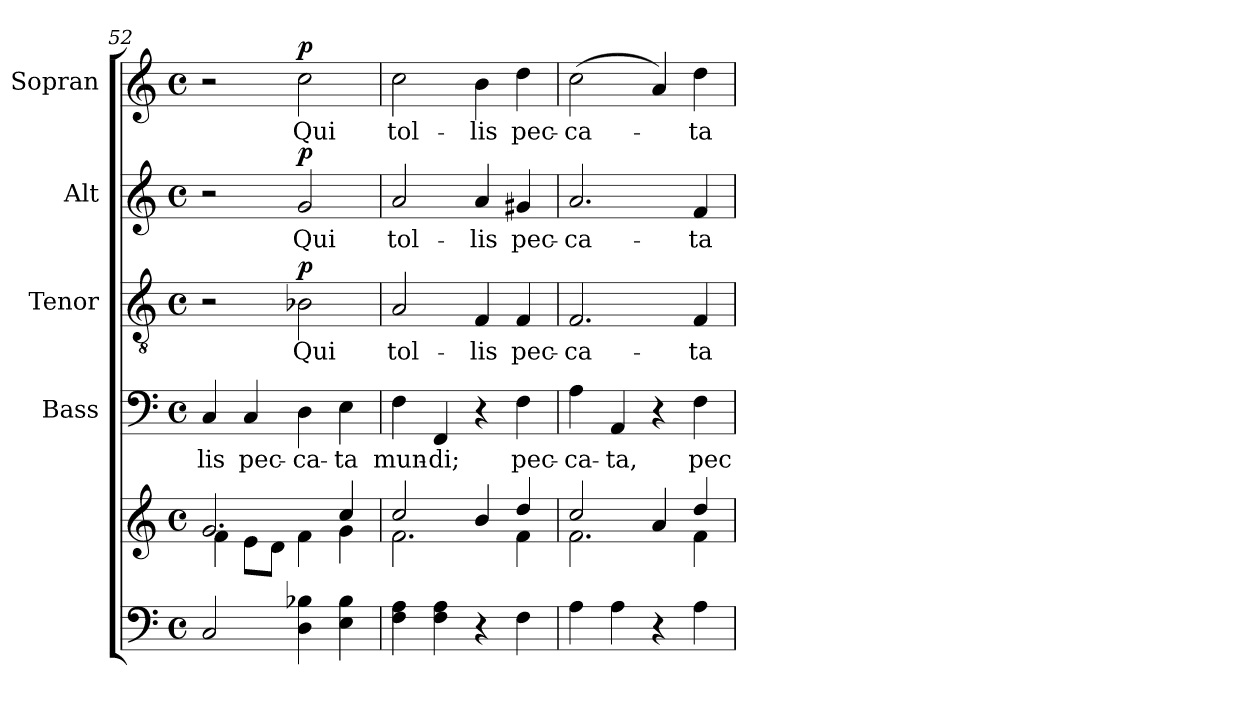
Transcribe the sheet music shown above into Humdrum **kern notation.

**kern	**kern	**kern	**text	**kern	**text	**dynam	**kern	**text	**dynam	**kern	**text	**dynam
*part5	*part5	*part4	*part4	*part3	*part3	*part3	*part2	*part2	*part2	*part1	*part1	*part1
*staff6	*staff5	*staff4	*staff4	*staff3	*staff3	*staff3	*staff2	*staff2	*staff2	*staff1	*staff1	*staff1
*	*	*I"Bass	*	*I"Tenor	*	*	*I"Alt	*	*	*I"Sopran	*	*
*	*	*I'B.	*	*I'T.	*	*	*I'A.	*	*	*I'S.	*	*
*clefF4	*clefG2	*clefF4	*	*clefGv2	*	*	*clefG2	*	*	*clefG2	*	*
*k[]	*k[]	*k[]	*	*k[]	*	*	*k[]	*	*	*k[]	*	*
*C:	*C:	*C:	*	*C:	*	*	*C:	*	*	*C:	*	*
*M4/4	*M4/4	*M4/4	*	*M4/4	*	*	*M4/4	*	*	*M4/4	*	*
*met(c)	*met(c)	*met(c)	*	*met(c)	*	*	*met(c)	*	*	*met(c)	*	*
=52	=52	=52	=52	=52	=52	=52	=52	=52	=52	=52	=52	=52
*	*^	*	*	*	*	*	*	*	*	*	*	*
!	!	!	!	!LO:LY:b	!	!	!	!	!	!	!	!	!
2C/	2.g/	4f\	4C/	-lis	2r	.	.	2r	.	.	2r	.	.
!	!	!	!	!LO:LY:b	!	!	!	!	!	!	!	!	!
.	.	8e\L	4C/	pec-	.	.	.	.	.	.	.	.	.
.	.	8d\J	.	.	.	.	.	.	.	.	.	.	.
!	!	!	!	!LO:LY:b	!	!LO:LY:b	!LO:DY:a	!	!LO:LY:b	!LO:DY:a	!	!LO:LY:b	!LO:DY:a
4D\ 4B-X\	.	4f\	4D\	-ca-	2B-X\	Qui	p	2g/	Qui	p	2cc\	Qui	p
!	!	!	!	!LO:LY:b	!	!	!	!	!	!	!	!	!
4E\ 4B-\	4cc/	4g\	4E\	-ta	.	.	.	.	.	.	.	.	.
=53	=53	=53	=53	=53	=53	=53	=53	=53	=53	=53	=53	=53	=53
!	!	!	!	!LO:LY:b	!	!LO:LY:b	!	!	!LO:LY:b	!	!	!LO:LY:b	!
4F\ 4A\	2cc/	2.f\	4F\	mun-	2A/	tol-	.	2a/	tol-	.	2cc\	tol-	.
!	!	!	!	!LO:LY:b	!	!	!	!	!	!	!	!	!
4F\ 4A\	.	.	4FF/	-di;	.	.	.	.	.	.	.	.	.
!	!	!	!	!	!	!LO:LY:b	!	!	!LO:LY:b	!	!	!LO:LY:b	!
4r	4b/	.	4r	.	4F/	-lis	.	4a/	-lis	.	4b\	-lis	.
!	!	!	!	!LO:LY:b	!	!LO:LY:b	!	!	!LO:LY:b	!	!	!LO:LY:b	!
4F\	4dd/	4f\	4F\	pec-	4F/	pec-	.	4g#X/	pec-	.	4dd\	pec-	.
=54	=54	=54	=54	=54	=54	=54	=54	=54	=54	=54	=54	=54	=54
!	!	!	!	!LO:LY:b	!	!LO:LY:b	!	!	!LO:LY:b	!	!	!LO:LY:b	!
4A\	2cc/	2.f\	4A\	-ca-	2.F/	-ca-	.	2.a/	-ca-	.	(>2cc\	-ca-	.
!	!	!	!	!LO:LY:b	!	!	!	!	!	!	!	!	!
4A\	.	.	4AA/	-ta,	.	.	.	.	.	.	.	.	.
4r	4a/	.	4r	.	.	.	.	.	.	.	4a/)	.	.
!	!	!	!	!LO:LY:b	!	!LO:LY:b	!	!	!LO:LY:b	!	!	!LO:LY:b	!
4A\	4dd/	4f\	4F\	pec-	4F/	-ta	.	4f/	-ta	.	4dd\	-ta	.
*	*v	*v	*	*	*	*	*	*	*	*	*	*	*
=	=	=	=	=	=	=	=	=	=	=	=	=
*-	*-	*-	*-	*-	*-	*-	*-	*-	*-	*-	*-	*-
